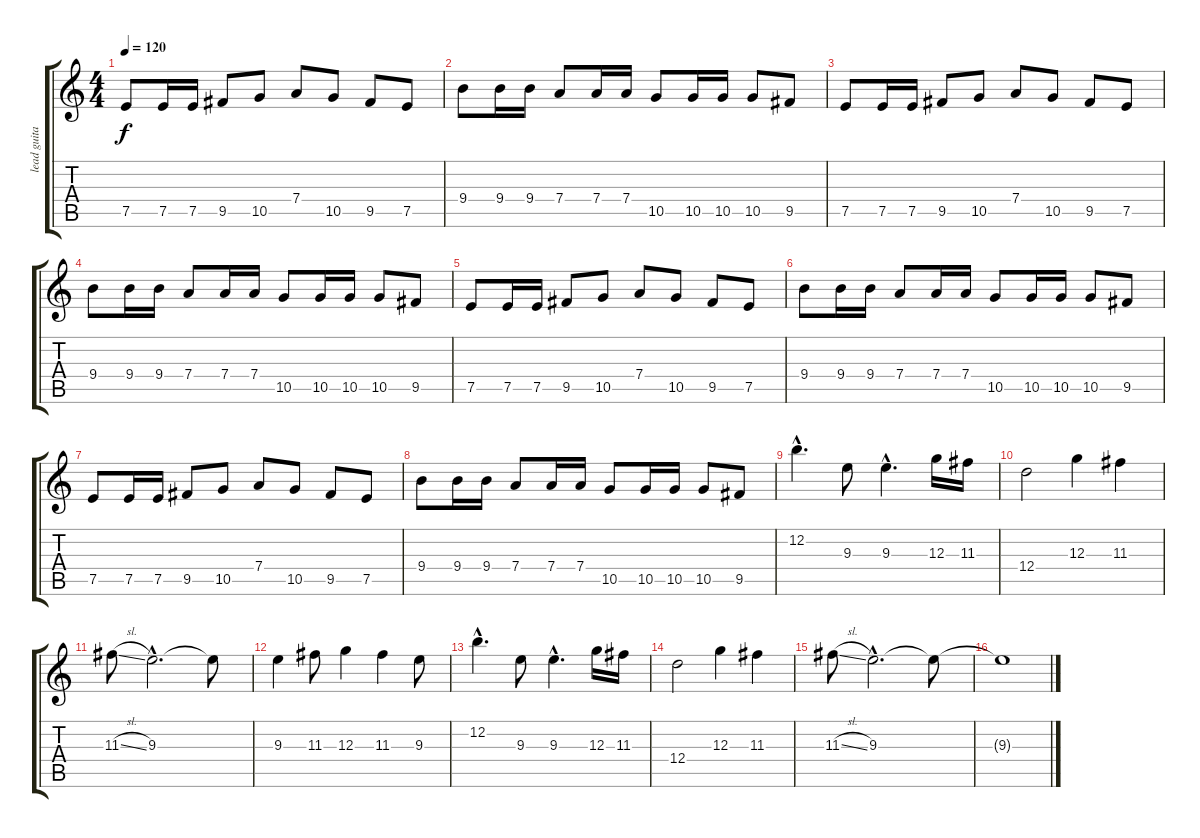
\track ("lead guitar" "lead guita") {instrument distortionguitar}
\staff {score tabs}
\tuning (E4 B3 G3 D3 A2 E2) {hide}
\ts (4 4)
\tempo 120
\clef g2
\ks c
7.5.8{dy f} 7.5.16 7.5.16 9.5.8 10.5.8 7.4.8 10.5.8 9.5.8 7.5.8 |
9.4.8 9.4.16 9.4.16 7.4.8 7.4.16 7.4.16 10.5.8 10.5.16 10.5.16 10.5.8 9.5.8 |
7.5.8 7.5.16 7.5.16 9.5.8 10.5.8 7.4.8 10.5.8 9.5.8 7.5.8 |
9.4.8 9.4.16 9.4.16 7.4.8 7.4.16 7.4.16 10.5.8 10.5.16 10.5.16 10.5.8 9.5.8 |
7.5.8 7.5.16 7.5.16 9.5.8 10.5.8 7.4.8 10.5.8 9.5.8 7.5.8 |
9.4.8 9.4.16 9.4.16 7.4.8 7.4.16 7.4.16 10.5.8 10.5.16 10.5.16 10.5.8 9.5.8 |
7.5.8 7.5.16 7.5.16 9.5.8 10.5.8 7.4.8 10.5.8 9.5.8 7.5.8 |
9.4.8 9.4.16 9.4.16 7.4.8 7.4.16 7.4.16 10.5.8 10.5.16 10.5.16 10.5.8 9.5.8 |
12.2{hac}.4{d} 9.3.8 9.3{hac}.4{d} 12.3.16 11.3.16 |
12.4.2 12.3.4 11.3.4 |
11.3{sl}.8 9.3{hac}.2{d} 9.3{t}.8 |
9.3.4 11.3.8 12.3.4 11.3.4 9.3.8 |
12.2{hac}.4{d} 9.3.8 9.3{hac}.4{d} 12.3.16 11.3.16 |
12.4.2 12.3.4 11.3.4 |
11.3{sl}.8 9.3{hac}.2{d} 9.3{t}.8 |
9.3{t}.1
